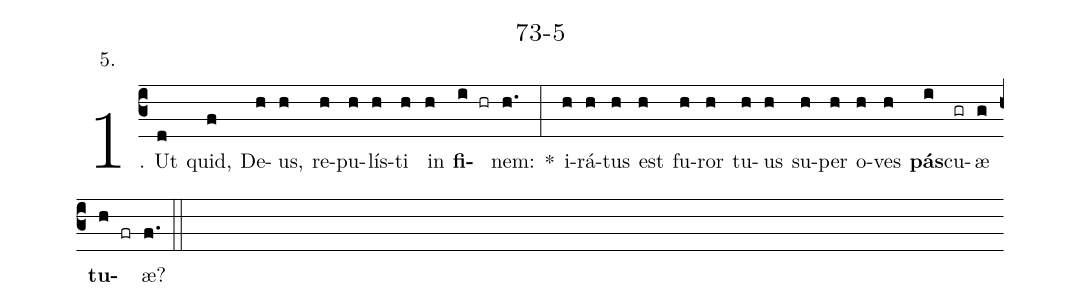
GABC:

name: 73-5;
annotation: 5.;
%%
(c3)1. Ut(d) quid,(f) De(h)us,(h) re(h)pu(h)lís(h)ti(h) in(h) <b>fi</b>(i hr)nem:(h.) *(:) i(h)rá(h)tus(h) est(h) fu(h)ror(h) tu(h)us(h) su(h)per(h) o(h)ves(h) <b>pás</b>(i)cu(gr)æ(g) <b>tu</b>(h fr)æ?(f.) (::)
